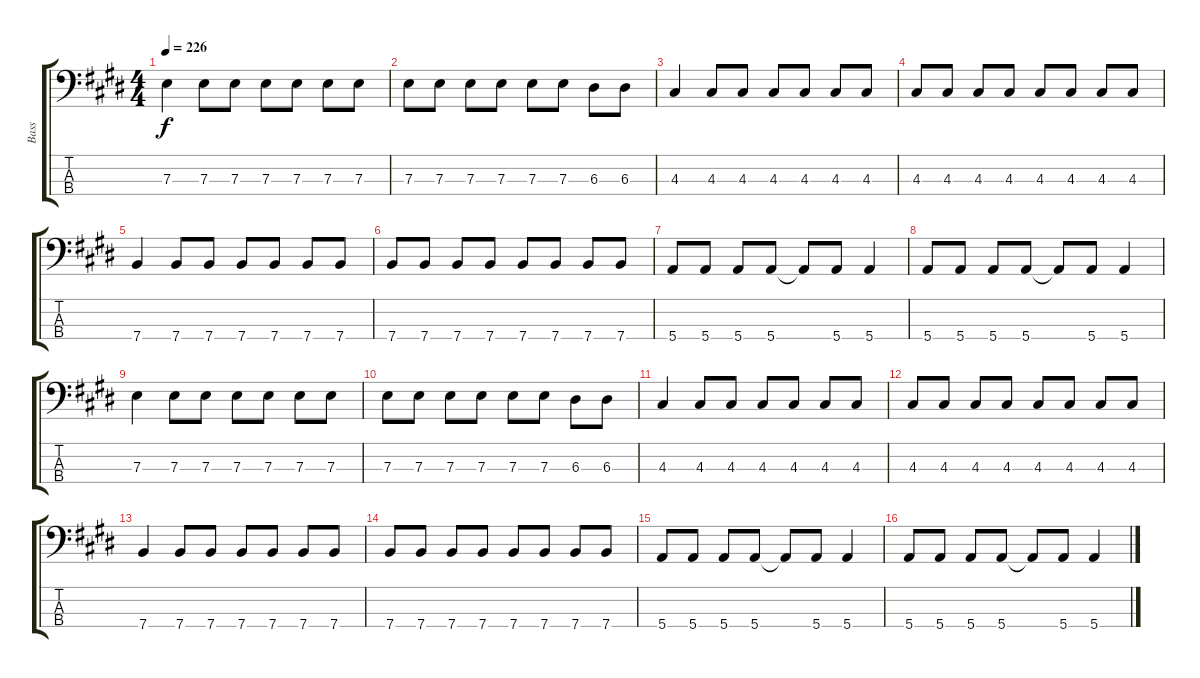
\track ("Bass" "Bass") {instrument electricbassfinger}
\staff {score tabs}
\tuning (G2 D2 A1 E1) {hide}
\ts (4 4)
\tempo 226
\clef f4
\ks e
7.3.4{dy f} 7.3.8 7.3.8 7.3.8 7.3.8 7.3.8 7.3.8 |
7.3.8 7.3.8 7.3.8 7.3.8 7.3.8 7.3.8 6.3.8 6.3.8 |
4.3.4 4.3.8 4.3.8 4.3.8 4.3.8 4.3.8 4.3.8 |
4.3.8 4.3.8 4.3.8 4.3.8 4.3.8 4.3.8 4.3.8 4.3.8 |
7.4.4 7.4.8 7.4.8 7.4.8 7.4.8 7.4.8 7.4.8 |
7.4.8 7.4.8 7.4.8 7.4.8 7.4.8 7.4.8 7.4.8 7.4.8 |
5.4.8 5.4.8 5.4.8 5.4.8 5.4{t}.8 5.4.8 5.4.4 |
5.4.8 5.4.8 5.4.8 5.4.8 5.4{t}.8 5.4.8 5.4.4 |
7.3.4 7.3.8 7.3.8 7.3.8 7.3.8 7.3.8 7.3.8 |
7.3.8 7.3.8 7.3.8 7.3.8 7.3.8 7.3.8 6.3.8 6.3.8 |
4.3.4 4.3.8 4.3.8 4.3.8 4.3.8 4.3.8 4.3.8 |
4.3.8 4.3.8 4.3.8 4.3.8 4.3.8 4.3.8 4.3.8 4.3.8 |
7.4.4 7.4.8 7.4.8 7.4.8 7.4.8 7.4.8 7.4.8 |
7.4.8 7.4.8 7.4.8 7.4.8 7.4.8 7.4.8 7.4.8 7.4.8 |
5.4.8 5.4.8 5.4.8 5.4.8 5.4{t}.8 5.4.8 5.4.4 |
5.4.8 5.4.8 5.4.8 5.4.8 5.4{t}.8 5.4.8 5.4.4
